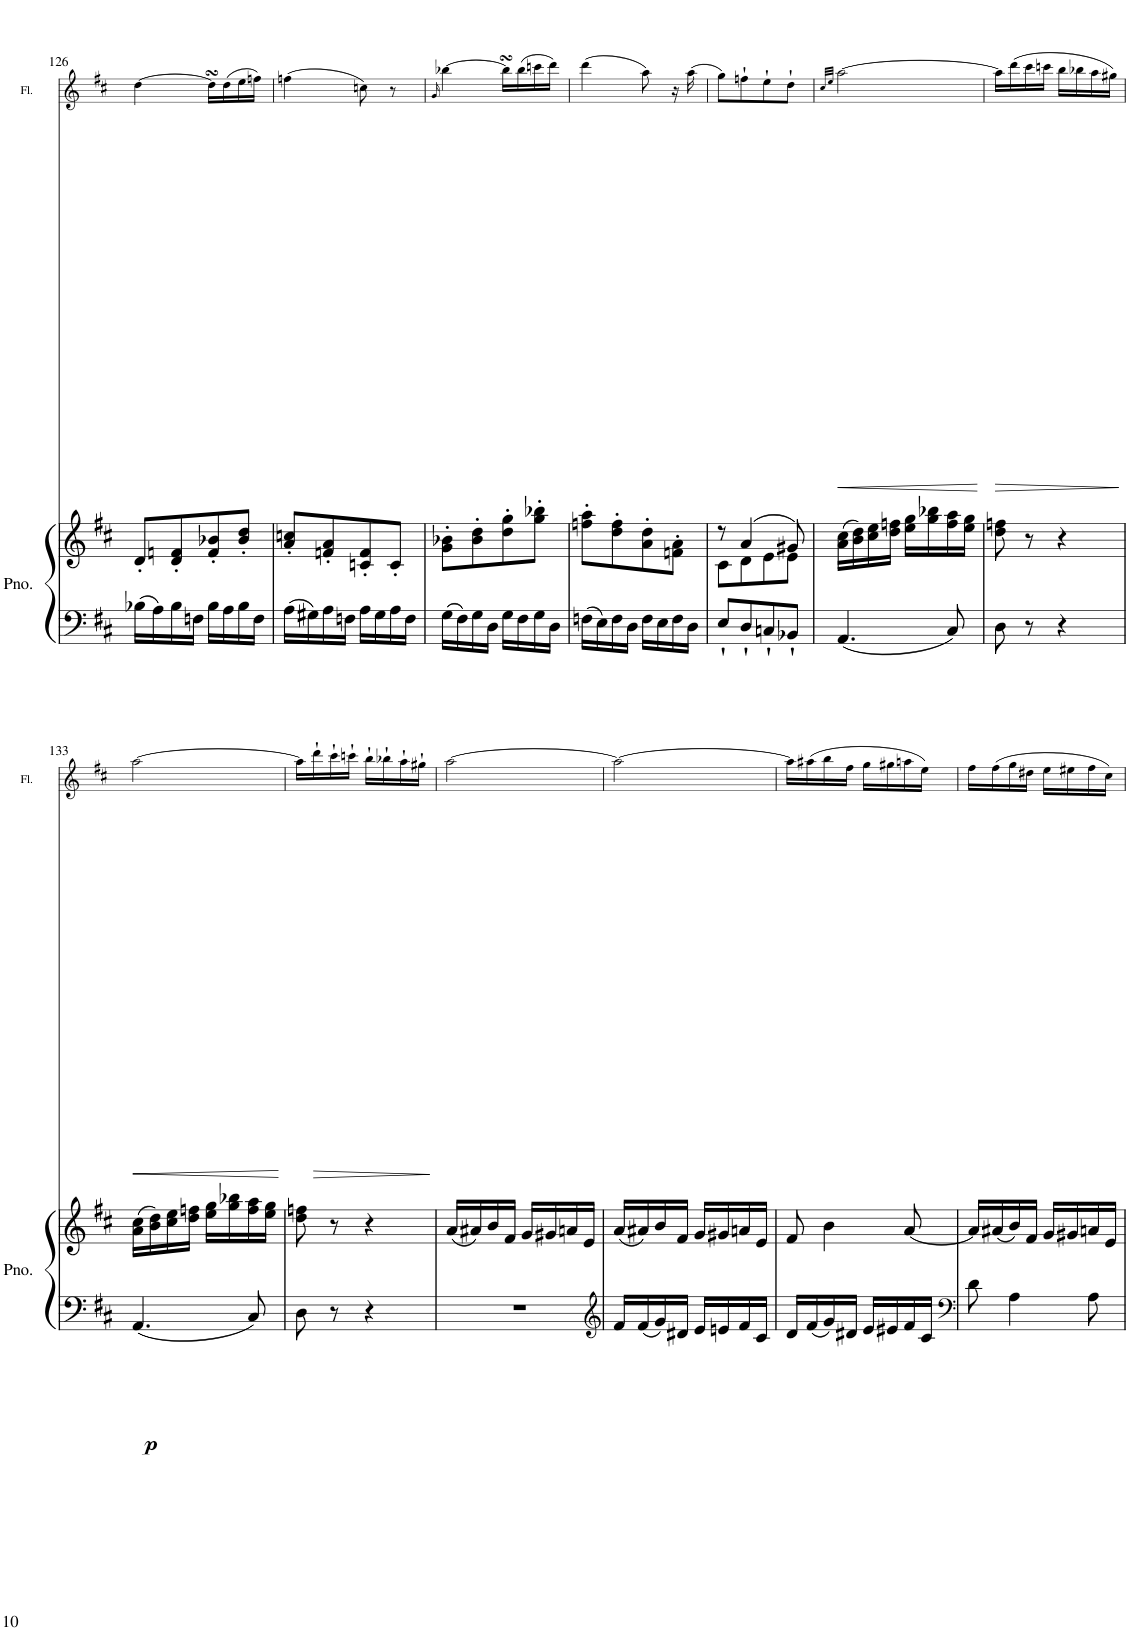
**kern	**kern	**dynam	**kern	**dynam
*part2	*part2	*part2	*part1	*part1
*staff3	*staff2	*staff2/3	*staff1	*staff1
*I"Piano	*	*	*I"Flute	*
*I'Pno.	*	*	*I'Fl.	*
!!LO:PB:g=z
*clefF4	*clefG2	*	*clefG2	*
*k[f#c#]	*k[f#c#]	*	*k[f#c#]	*
*M2/4	*M2/4	*	*M2/4	*
=126	=126	=126	=126	=126
16B-X\LL	8d'/L	.	[4dd\	.
16A\	.	.	.	.
16B-\	8d/' 8fn/'	.	.	.
16Fn\JJ	.	.	.	.
16B-\LL	8f/' 8b-X/'	.	16ddsSSs\LL]	.
16A\	.	.	(16dd\	.
16B-\	8b-/' 8dd/'J	.	16ee\	.
16F\JJ	.	.	16ffn\JJ)	.
=127	=127	=127	=127	=127
16A\LL	8a/' 8ccn/'L	.	(4ffn\	.
16G#X\	.	.	.	.
16A\	8fn/' 8a/'	.	.	.
16Fn\JJ	.	.	.	.
16A\LL	8cn/' 8f/'	.	8ccn\)	.
16G#\	.	.	.	.
16A\	8c'/J	.	8r	.
16F\JJ	.	.	.	.
=128	=128	=128	=128	=128
.	.	.	16qg/	.
16G\LL	8g\' 8b-X\'L	.	[4bb-X\	.
16F#\	.	.	.	.
16G\	8b-\' 8dd\'	.	.	.
16D\JJ	.	.	.	.
16G\LL	8dd\' 8gg\'	.	16bb-sSSs\LL]	.
16F#\	.	.	(16bb-\	.
16G\	8gg\' 8bb-X\'J	.	16cccn\	.
16D\JJ	.	.	16ddd\JJ)	.
=129	=129	=129	=129	=129
16Fn\LL	8ffn\' 8aa\'L	.	(4ddd\	.
16E\	.	.	.	.
16F\	8dd\' 8ff\'	.	.	.
16D\JJ	.	.	.	.
16F\LL	8a\' 8dd\'	.	8aa\)	.
16E\	.	.	.	.
16F\	8fn\' 8a\'J	.	16r	.
16D\JJ	.	.	(16aa\	.
=130	=130	=130	=130	=130
*	*^	*	*	*
8E`/L	8r	8c#\L	.	8gg\L)	.
8D`/	(4a/	8d\	.	8ffn`\	.
8Cn`/	.	8e\	.	8ee`\	.
8BB-X`/J	8g#X/)	8e\J	.	8dd`\J	.
*	*v	*v	*	*	*
=131	=131	=131	=131	=131
.	.	.	32qcc#/LLL	.
.	.	.	32qee/JJJ	.
4.AA/	(16a\ 16cc#\LL	.	[2aa\	.
.	16b\ 16dd\)	.	.	.
.	16cc#\ 16ee\	.	.	.
.	16dd\ 16ffn\JJ	.	.	.
.	16ee\ 16gg\LL	.	.	.
.	16gg\ 16bb-X\	.	.	.
8C#/	16ff\ 16aa\	.	.	.
.	16ee\ 16gg\JJ	.	.	.
=132	=132	=132	=132	=132
!	!	!	!	!LO:HP:b
8D\	8dd\ 8ffn\	.	16aa\LL]	>
.	.	.	(16ddd\	.
8r	8r	.	16ccc#\	.
.	.	.	16cccn\JJ	.
4r	4r	.	16bb\LL	.
.	.	.	16bb-X\	.
.	.	.	16aa\	.
.	.	.	16gg#X\JJ)	.
.	.	.	.	]
!!LO:LB:g=z
=133	=133	=133	=133	=133
!	!	!LO:DY:b=2	!	!LO:HP:b
4.AA/	(16a\ 16cc#\LL	p	[2aa\	<
.	16b\ 16dd\)	.	.	.
.	16cc#\ 16ee\	.	.	.
.	16dd\ 16ffn\JJ	.	.	.
.	16ee\ 16gg\LL	.	.	.
.	16gg\ 16bb-X\	.	.	.
8C#/	16ff\ 16aa\	.	.	.
.	16ee\ 16gg\JJ	.	.	.
.	.	.	.	[
=134	=134	=134	=134	=134
8D\	8dd\ 8ffn\	.	16aa\LL]	.
!	!	!	!	!LO:HP:b
.	.	.	16ddd`\	>
8r	8r	.	16ccc#`\	.
.	.	.	16cccn`\JJ	.
4r	4r	.	16bb`\LL	.
.	.	.	16bb-X`\	.
.	.	.	16aa`\	.
.	.	.	16gg#X`\JJ	.
.	.	.	.	]
=135	=135	=135	=135	=135
2r	(16a/LL	.	[2aa\	.
.	16a#X/)	.	.	.
.	16b/	.	.	.
.	16f#/JJ	.	.	.
.	16g/LL	.	.	.
.	16g#X/	.	.	.
.	16an/	.	.	.
.	16e/JJ	.	.	.
=136	=136	=136	=136	=136
*clefG2	*	*	*	*
16f#/LL	(16a/LL	.	2aa\_	.
16f#/	16a#X/)	.	.	.
16g/	16b/	.	.	.
16d#X/JJ	16f#/JJ	.	.	.
16e/LL	16g/LL	.	.	.
16en/	16g#X/	.	.	.
16f#/	16an/	.	.	.
16c#/JJ	16e/JJ	.	.	.
=137	=137	=137	=137	=137
16d/LL	8f#/	.	16aa\LL]	.
16f#/	.	.	(16aa#X\	.
16g/	4b\	.	16bb\	.
16d#X/JJ	.	.	16ff#\JJ	.
16e/LL	.	.	16gg\LL	.
16e#X/	.	.	16gg#X\	.
16f#/	[8a/	.	16aan\	.
16c#/JJ	.	.	16ee\JJ)	.
=138	=138	=138	=138	=138
*clefF4	*	*	*	*
8d\	16a/LL]	.	16ff#\LL	.
.	(16a#X/	.	(16ff#\	.
4A\	16b/)	.	16gg\	.
.	16f#/JJ	.	16dd#X\JJ	.
.	16g/LL	.	16ee\LL	.
.	16g#X/	.	16ee#X\	.
8A\	16an/	.	16ff#\	.
.	16e/JJ	.	16cc#\JJ)	.
=	=	=	=	=
*-	*-	*-	*-	*-
